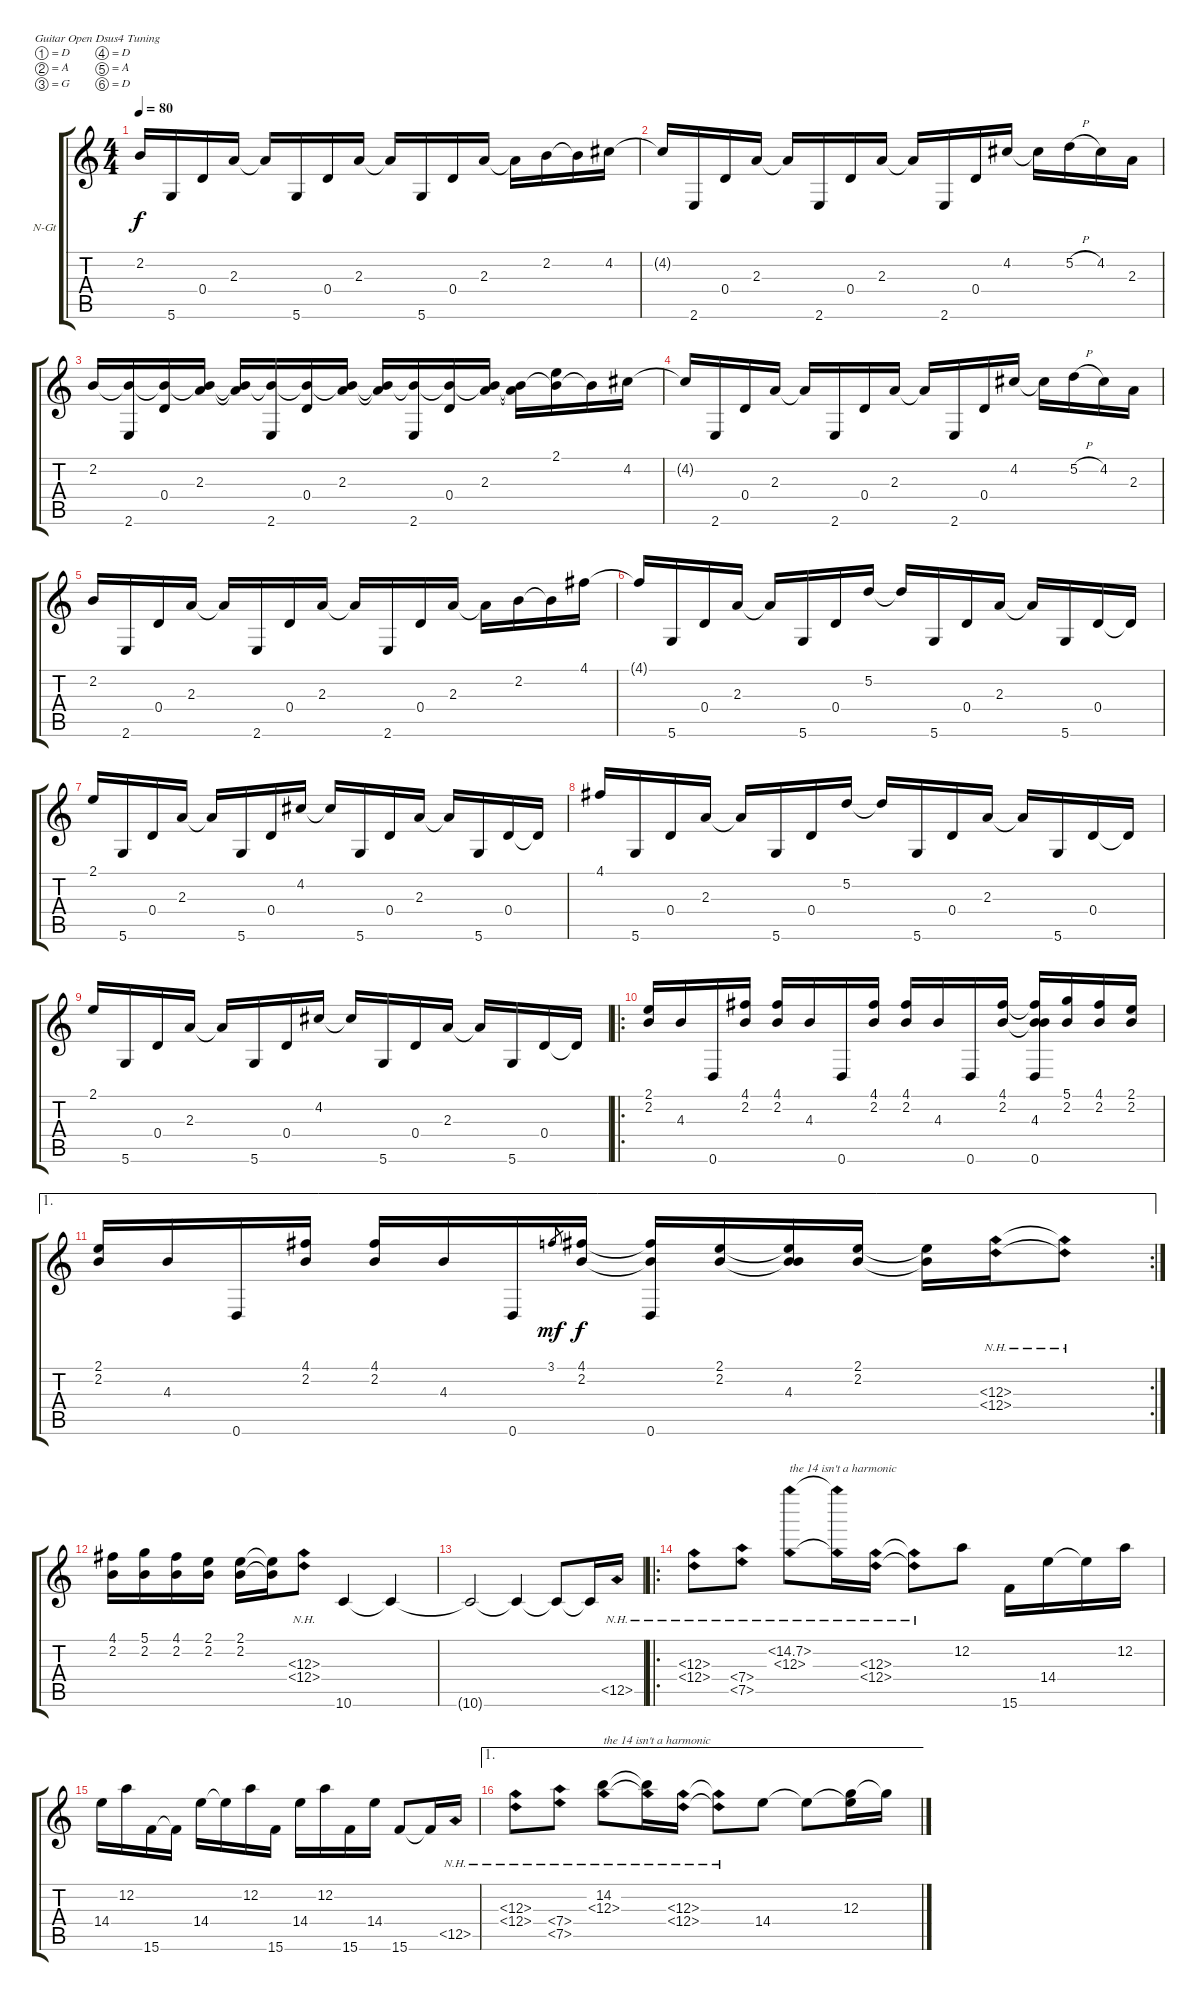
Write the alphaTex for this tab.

\bracketExtendMode groupsimilarinstruments
\firstSystemTrackNameOrientation horizontal
\otherSystemsTrackNameOrientation horizontal
\track ("Andy Mckee" "N-Gt") {instrument acousticguitarnylon}
\staff {score tabs}
\tuning (D4 A3 G3 D3 A2 D2)
\ts (4 4)
\tempo 80
\clef g2
\ks c
2.2.16{dy f} 5.6.16 0.4.16 2.3.16 2.3{t}.16 5.6.16 0.4.16 2.3.16 2.3{t}.16 5.6.16 0.4.16 2.3.16 2.3{t}.16 2.2.16 2.2{t}.16 4.2.16 |
4.2{t}.16 2.6.16 0.4.16 2.3.16 2.3{t}.16 2.6.16 0.4.16 2.3.16 2.3{t}.16 2.6.16 0.4.16 4.2.16 4.2{t}.16 5.2{h}.16 4.2.16 2.3.16 |
2.2.16 (2.6 2.2{t}).16 (0.4 2.2{t}).16 (2.3 2.2{t}).16 (2.3{t} 2.2{t}).16 (2.6 2.2{t}).16 (0.4 2.2{t}).16 (2.3 2.2{t}).16 (2.3{t} 2.2{t}).16 (2.6 2.2{t}).16 (0.4 2.2{t}).16 (2.3 2.2{t}).16 (2.3{t} 2.2{t}).16 (2.1 2.2{t}).16 2.2{t}.16 4.2.16 |
4.2{t}.16 2.6.16 0.4.16 2.3.16 2.3{t}.16 2.6.16 0.4.16 2.3.16 2.3{t}.16 2.6.16 0.4.16 4.2.16 4.2{t}.16 5.2{h}.16 4.2.16 2.3.16 |
2.2.16 2.6.16 0.4.16 2.3.16 2.3{t}.16 2.6.16 0.4.16 2.3.16 2.3{t}.16 2.6.16 0.4.16 2.3.16 2.3{t}.16 2.2.16 2.2{t}.16 4.1.16 |
4.1{t}.16 5.6.16 0.4.16 2.3.16 2.3{t}.16 5.6.16 0.4.16 5.2.16 5.2{t}.16 5.6.16 0.4.16 2.3.16 2.3{t}.16 5.6.16 0.4.16 0.4{t}.16 |
2.1.16 5.6.16 0.4.16 2.3.16 2.3{t}.16 5.6.16 0.4.16 4.2.16 4.2{t}.16 5.6.16 0.4.16 2.3.16 2.3{t}.16 5.6.16 0.4.16 0.4{t}.16 |
4.1.16 5.6.16 0.4.16 2.3.16 2.3{t}.16 5.6.16 0.4.16 5.2.16 5.2{t}.16 5.6.16 0.4.16 2.3.16 2.3{t}.16 5.6.16 0.4.16 0.4{t}.16 |
2.1.16 5.6.16 0.4.16 2.3.16 2.3{t}.16 5.6.16 0.4.16 4.2.16 4.2{t}.16 5.6.16 0.4.16 2.3.16 2.3{t}.16 5.6.16 0.4.16 0.4{t}.16 |
\ro
(2.1 2.2).16 4.3.16 0.6.16 (4.1 2.2).16 (4.1 2.2).16 4.3.16 0.6.16 (4.1 2.2).16 (4.1 2.2).16 4.3.16 0.6.16 (4.1 2.2).16 (4.1{t} 2.2{t} 4.3 0.6).16 (5.1 2.2).16 (4.1 2.2).16 (2.1 2.2).16 |
\ae 1
\rc 2
(2.1 2.2).16 4.3.16 0.6.16 (4.1 2.2).16 (4.1 2.2).16 4.3.16 0.6.16 3.1.8{gr dy mf} (4.1 2.2).16{dy f} (4.1{t} 2.2{t} 0.6).16 (2.1 2.2).16 (2.1{t} 2.2{t} 4.3).16 (2.1 2.2).16 (2.1{t} 2.2{t}).16 (12.3{nh} 12.4{nh}).16 (12.3{nh t} 12.4{nh t}).8 |
(4.1 2.2).16 (5.1 2.2).16 (4.1 2.2).16 (2.1 2.2).16 (2.1 2.2).16 (2.1{t} 2.2{t}).16 (12.3{nh} 12.4{nh}).8 10.6.4 10.6{t}.4 |
10.6{t}.2 10.6{t}.4 10.6{t}.8 10.6{t}.16 12.5{nh}.16 |
\ro
(12.3{nh} 12.4{nh}).8 (7.4{nh} 7.5{nh}).8 (14.2{nh} 12.3{nh}).8{txt "the 14 isn't a harmonic"} (14.2{nh t} 12.3{nh t}).16 (12.3{nh} 12.4{nh}).16 (12.3{nh t} 12.4{nh t}).8 12.2.8 15.6.16 14.4.16 14.4{t}.16 12.2.16 |
14.4.16 12.2.16 15.6.16 15.6{t}.16 14.4.16 14.4{t}.16 12.2.16 15.6.16 14.4.16 12.2.16 15.6.16 14.4.16 15.6.8 15.6{t}.16 12.5{nh}.16 |
\ae 1
(12.3{nh} 12.4{nh}).8 (7.4{nh} 7.5{nh}).8 (14.2 12.3{nh}).8{txt "the 14 isn't a harmonic"} (14.2{t} 12.3{nh t}).16 (12.3{nh} 12.4{nh}).16 (12.3{nh t} 12.4{nh t}).8 14.4.8 14.4{t}.8 (12.3 14.4{t}).16 12.3{t}.16
